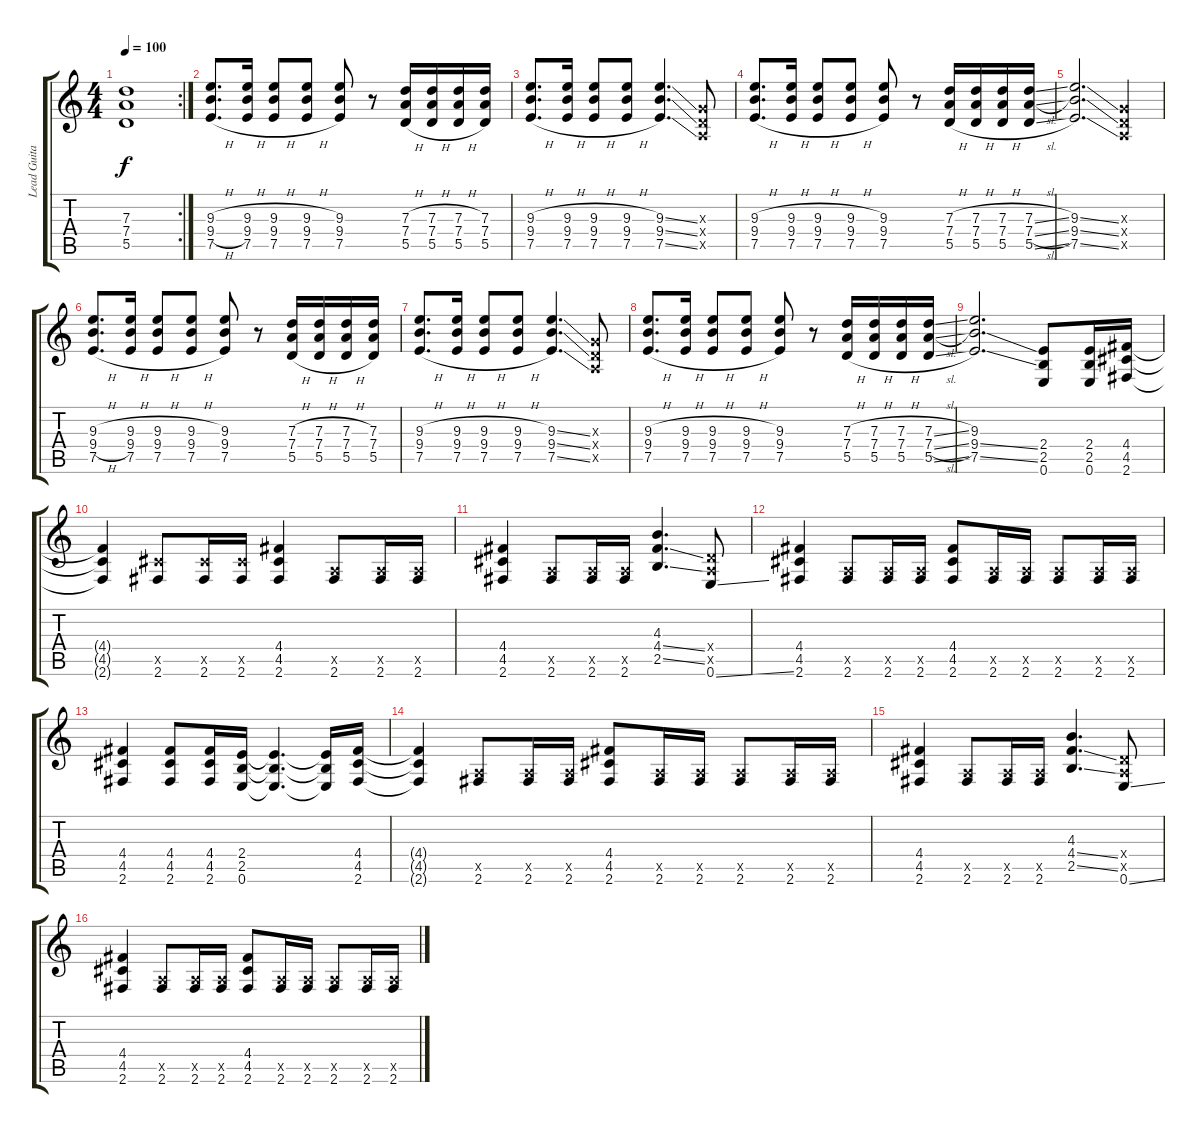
\track ("Lead Guitar" "Lead Guita") {instrument distortionguitar}
\staff {score tabs}
\tuning (E4 B3 G3 D3 A2 E2) {hide}
\rc 2
\ts (4 4)
\tempo 100
\clef g2
\ks c
(7.3{t} 7.4{t} 5.5{t}).1{dy f} |
(9.3{h} 9.4{h} 7.5{h}).8{d} (9.3{h} 9.4 7.5{h}).16 (9.3{h} 9.4 7.5{h}).8 (9.3{h} 9.4 7.5{h}).8 (9.3 9.4 7.5).8 r.8 (7.3{h} 7.4 5.5{h}).16 (7.3{h} 7.4 5.5{h}).16 (7.3{h} 7.4 5.5{h}).16 (7.3 7.4 5.5).16 |
(9.3{h} 9.4 7.5{h}).8{d} (9.3{h} 9.4 7.5{h}).16 (9.3{h} 9.4 7.5{h}).8 (9.3{h} 9.4 7.5{h}).8 (9.3{ss} 9.4{ss} 7.5{ss}).4{d} (0.3{x} 0.4{x} 0.5{x}).8 |
(9.3{h} 9.4 7.5{h}).8{d} (9.3{h} 9.4 7.5{h}).16 (9.3{h} 9.4 7.5{h}).8 (9.3{h} 9.4 7.5{h}).8 (9.3 9.4 7.5).8 r.8 (7.3{h} 7.4 5.5{h}).16 (7.3{h} 7.4 5.5{h}).16 (7.3{h} 7.4 5.5{h}).16 (7.3{sl} 7.4{sl} 5.5{sl}).16 |
(9.3{ss} 9.4{ss} 7.5{ss}).2{d} (0.3{x} 0.4{x} 0.5{x}).4 |
(9.3{h} 9.4{h} 7.5{h}).8{d} (9.3{h} 9.4 7.5{h}).16 (9.3{h} 9.4 7.5{h}).8 (9.3{h} 9.4 7.5{h}).8 (9.3 9.4 7.5).8 r.8 (7.3{h} 7.4 5.5{h}).16 (7.3{h} 7.4 5.5{h}).16 (7.3{h} 7.4 5.5{h}).16 (7.3 7.4 5.5).16 |
(9.3{h} 9.4 7.5{h}).8{d} (9.3{h} 9.4 7.5{h}).16 (9.3{h} 9.4 7.5{h}).8 (9.3{h} 9.4 7.5{h}).8 (9.3{ss} 9.4{ss} 7.5{ss}).4{d} (0.3{x} 0.4{x} 0.5{x}).8 |
(9.3{h} 9.4 7.5{h}).8{d} (9.3{h} 9.4 7.5{h}).16 (9.3{h} 9.4 7.5{h}).8 (9.3{h} 9.4 7.5{h}).8 (9.3 9.4 7.5).8 r.8 (7.3{h} 7.4 5.5{h}).16 (7.3{h} 7.4 5.5{h}).16 (7.3{h} 7.4 5.5{h}).16 (7.3{sl} 7.4{sl} 5.5{sl}).16 |
(9.3 9.4{ss} 7.5{ss}).2{d} (2.4 2.5 0.6).8 (2.4 2.5 0.6).16 (4.4 4.5 2.6).16 |
(4.4{t} 4.5{t} 2.6{t}).4 (4.5{x} 2.6).8 (4.5{x} 2.6).16 (4.5{x} 2.6).16 (4.4 4.5 2.6).4 (0.5{x} 2.6).8 (0.5{x} 2.6).16 (0.5{x} 2.6).16 |
(4.4 4.5 2.6).4 (0.5{x} 2.6).8 (0.5{x} 2.6).16 (0.5{x} 2.6).16 (4.3 4.4{ss} 2.5{ss}).4{d} (0.4{x} 0.5{x} 0.6{ss}).8 |
(4.4 4.5 2.6).4 (0.5{x} 2.6).8 (0.5{x} 2.6).16 (0.5{x} 2.6).16 (4.4 4.5 2.6).8 (0.5{x} 2.6).16 (0.5{x} 2.6).16 (0.5{x} 2.6).8 (0.5{x} 2.6).16 (0.5{x} 2.6).16 |
(4.4 4.5 2.6).4 (4.4 4.5 2.6).8 (4.4 4.5 2.6).16 (2.4 2.5 0.6).16 (2.4{t} 2.5{t} 0.6{t}).4{d} (2.4{t} 2.5{t} 0.6{t}).16 (4.4 4.5 2.6).16 |
(4.4{t} 4.5{t} 2.6{t}).4 (0.5{x} 2.6).8 (0.5{x} 2.6).16 (0.5{x} 2.6).16 (4.4 4.5 2.6).8 (0.5{x} 2.6).16 (0.5{x} 2.6).16 (0.5{x} 2.6).8 (0.5{x} 2.6).16 (0.5{x} 2.6).16 |
(4.4 4.5 2.6).4 (0.5{x} 2.6).8 (0.5{x} 2.6).16 (0.5{x} 2.6).16 (4.3 4.4{ss} 2.5{ss}).4{d} (0.4{x} 0.5{x} 0.6{ss}).8 |
(4.4 4.5 2.6).4 (0.5{x} 2.6).8 (0.5{x} 2.6).16 (0.5{x} 2.6).16 (4.4 4.5 2.6).8 (0.5{x} 2.6).16 (0.5{x} 2.6).16 (0.5{x} 2.6).8 (0.5{x} 2.6).16 (0.5{x} 2.6{ss}).16
